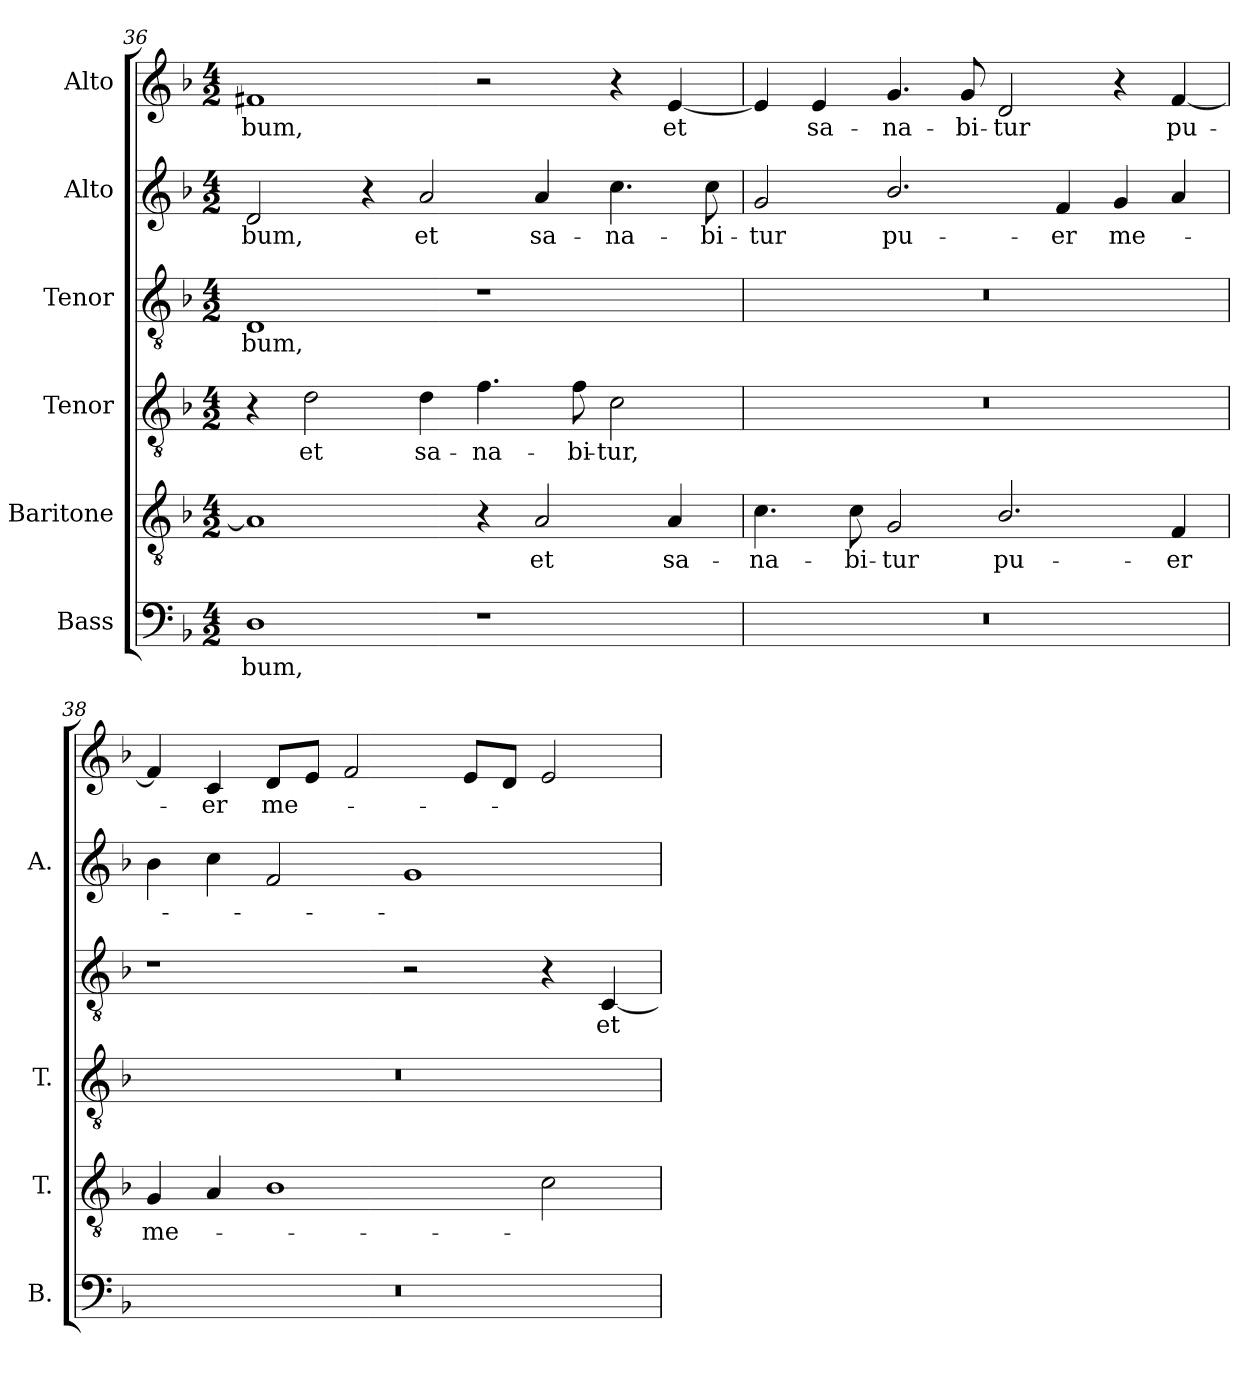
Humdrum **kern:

**kern	**text	**kern	**text	**kern	**text	**kern	**text	**kern	**text	**kern	**text
*part6	*part6	*part5	*part5	*part4	*part4	*part3	*part3	*part2	*part2	*part1	*part1
*staff6	*staff6	*staff5	*staff5	*staff4	*staff4	*staff3	*staff3	*staff2	*staff2	*staff1	*staff1
*I"Bass	*	*I"Baritone	*	*I"Tenor	*	*I"Tenor	*	*I"Alto	*	*I"Alto	*
*I'B.	*	*I'T.	*	*I'T.	*	*	*	*I'A.	*	*	*
*clefF4	*	*clefGv2	*	*clefGv2	*	*clefGv2	*	*clefG2	*	*clefG2	*
*	*	*ITrd7c12	*	*ITrd7c12	*	*	*	*	*	*	*
*k[b-]	*	*k[b-]	*	*k[b-]	*	*k[b-]	*	*k[b-]	*	*k[b-]	*
*F:	*	*F:	*	*F:	*	*F:	*	*F:	*	*F:	*
*M4/2	*	*M4/2	*	*M4/2	*	*M4/2	*	*M4/2	*	*M4/2	*
=36	=36	=36	=36	=36	=36	=36	=36	=36	=36	=36	=36
!	!LO:LY:b:color=#000000	!	!	!	!	!	!	!	!	!	!
!	!	!	!	!	!	!	!LO:LY:b:color=#000000	!	!	!	!
!	!	!	!	!	!	!	!	!	!LO:LY:b:color=#000000	!	!
!	!	!	!	!	!	!	!	!	!	!	!LO:LY:b:color=#000000
1Di	-bum,	1AAi]	.	4r	.	1Di	-bum,	2di/	-bum,	1f#Xi	-bum,
!	!	!	!	!	!LO:LY:b:color=#000000	!	!	!	!	!	!
.	.	.	.	2Di\	et	.	.	.	.	.	.
.	.	.	.	.	.	.	.	4r	.	.	.
!	!	!	!	!	!LO:LY:b:color=#000000	!	!	!	!	!	!
!	!	!	!	!	!	!	!	!	!LO:LY:b:color=#000000	!	!
.	.	.	.	4Di\	sa-	.	.	2ai/	et	.	.
!	!	!	!	!	!LO:LY:b:color=#000000	!	!	!	!	!	!
1r	.	4r	.	4.Fi\	-na-	1r	.	.	.	2r	.
!	!	!	!LO:LY:b:color=#000000	!	!	!	!	!	!	!	!
!	!	!	!	!	!	!	!	!	!LO:LY:b:color=#000000	!	!
.	.	2AAi/	et	.	.	.	.	4ai/	sa-	.	.
!	!	!	!	!	!LO:LY:b:color=#000000	!	!	!	!	!	!
.	.	.	.	8Fi\	-bi-	.	.	.	.	.	.
!	!	!	!	!	!LO:LY:b:color=#000000	!	!	!	!	!	!
!	!	!	!	!	!	!	!	!	!LO:LY:b:color=#000000	!	!
.	.	.	.	2Ci\	-tur,	.	.	4.cci\	-na-	4r	.
!	!	!	!LO:LY:b:color=#000000	!	!	!	!	!	!	!	!
!	!	!	!	!	!	!	!	!	!	!	!LO:LY:b:color=#000000
.	.	4AAi/	sa-	.	.	.	.	.	.	[4ei/	et
!	!	!	!	!	!	!	!	!	!LO:LY:b:color=#000000	!	!
.	.	.	.	.	.	.	.	8cci\	-bi-	.	.
=37	=37	=37	=37	=37	=37	=37	=37	=37	=37	=37	=37
!LO:N:vis=1	!	!	!	!	!	!	!	!	!	!	!
!	!	!	!LO:LY:b:color=#000000	!LO:N:vis=1	!	!LO:N:vis=1	!	!	!	!	!
!	!	!	!	!	!	!	!	!	!LO:LY:b:color=#000000	!	!
0r	.	4.Ci\	-na-	0r	.	0r	.	2gi/	-tur	4ei/]	.
!	!	!	!	!	!	!	!	!	!	!	!LO:LY:b:color=#000000
.	.	.	.	.	.	.	.	.	.	4ei/	sa-
!	!	!	!LO:LY:b:color=#000000	!	!	!	!	!	!	!	!
.	.	8Ci\	-bi-	.	.	.	.	.	.	.	.
!	!	!	!LO:LY:b:color=#000000	!	!	!	!	!	!	!	!
!	!	!	!	!	!	!	!	!	!LO:LY:b:color=#000000	!	!
!	!	!	!	!	!	!	!	!	!	!	!LO:LY:b:color=#000000
.	.	2GGi/	-tur	.	.	.	.	2.b-i/	pu-	4.gi/	-na-
!	!	!	!	!	!	!	!	!	!	!	!LO:LY:b:color=#000000
.	.	.	.	.	.	.	.	.	.	8gi/	-bi-
!	!	!	!LO:LY:b:color=#000000	!	!	!	!	!	!	!	!
!	!	!	!	!	!	!	!	!	!	!	!LO:LY:b:color=#000000
.	.	2.BB-i/	pu-	.	.	.	.	.	.	2di/	-tur
!	!	!	!	!	!	!	!	!	!LO:LY:b:color=#000000	!	!
.	.	.	.	.	.	.	.	4fi/	-er	.	.
!	!	!	!	!	!	!	!	!	!LO:LY:b:color=#000000	!	!
.	.	.	.	.	.	.	.	4gi/	me-	4r	.
!	!	!	!LO:LY:b:color=#000000	!	!	!	!	!	!	!	!
!	!	!	!	!	!	!	!	!	!	!	!LO:LY:b:color=#000000
.	.	4FFi/	-er	.	.	.	.	4ai/	.	[4fi/	pu-
!!LO:PB:g=z
=38	=38	=38	=38	=38	=38	=38	=38	=38	=38	=38	=38
!LO:N:vis=1	!	!	!	!	!	!	!	!	!	!	!
!	!	!	!LO:LY:b:color=#000000	!LO:N:vis=1	!	!	!	!	!	!	!
0r	.	4GGi/	me-	0r	.	1r	.	4b-i\	.	4fi/]	.
!	!	!	!	!	!	!	!	!	!	!	!LO:LY:b:color=#000000
.	.	4AAi/	.	.	.	.	.	4cci\	.	4ci/	-er
!	!	!	!	!	!	!	!	!	!	!	!LO:LY:b:color=#000000
.	.	1BB-i	.	.	.	.	.	2fi/	.	8di/L	me-
.	.	.	.	.	.	.	.	.	.	8ei/J	.
.	.	.	.	.	.	.	.	.	.	2fi/	.
.	.	.	.	.	.	2r	.	1gi	.	.	.
.	.	.	.	.	.	.	.	.	.	8ei/L	.
.	.	.	.	.	.	.	.	.	.	8di/J	.
.	.	2Ci\	.	.	.	4r	.	.	.	2ei/	.
!	!	!	!	!	!	!	!LO:LY:b:color=#000000	!	!	!	!
.	.	.	.	.	.	[4Ci/	et	.	.	.	.
=	=	=	=	=	=	=	=	=	=	=	=
*-	*-	*-	*-	*-	*-	*-	*-	*-	*-	*-	*-
